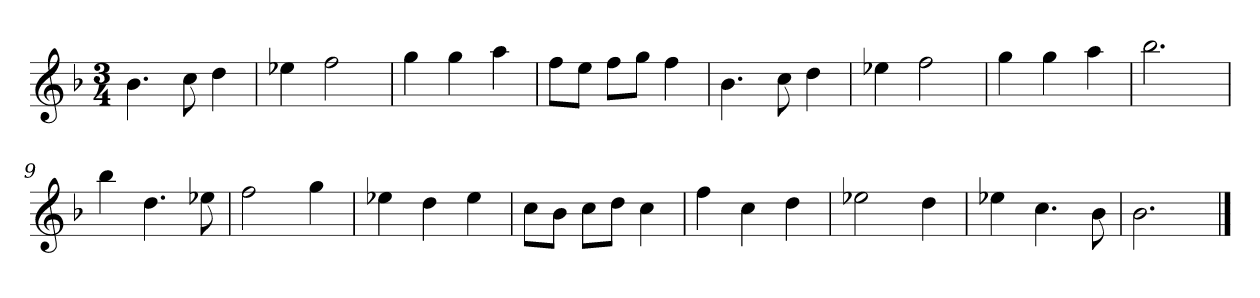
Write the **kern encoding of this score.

**kern
*part1
*staff1
*k[b-]
*M3/4
*MM120
=1
4.b-
8cc
4dd
=2
4ee-X
2ff
=3
4gg
4gg
4aa
=4
8ffL
8eeJ
8ffL
8ggJ
4ff
=5
4.b-
8cc
4dd
=6
4ee-X
2ff
=7
4gg
4gg
4aa
=8
2.bb-
=9
4bb-
4.dd
8ee-X
=10
2ff
4gg
=11
4ee-X
4dd
4ee-
=12
8ccL
8b-J
8ccL
8ddJ
4cc
=13
4ff
4cc
4dd
=14
2ee-X
4dd
=15
4ee-X
4.cc
8b-
=16
2.b-
==
*-
